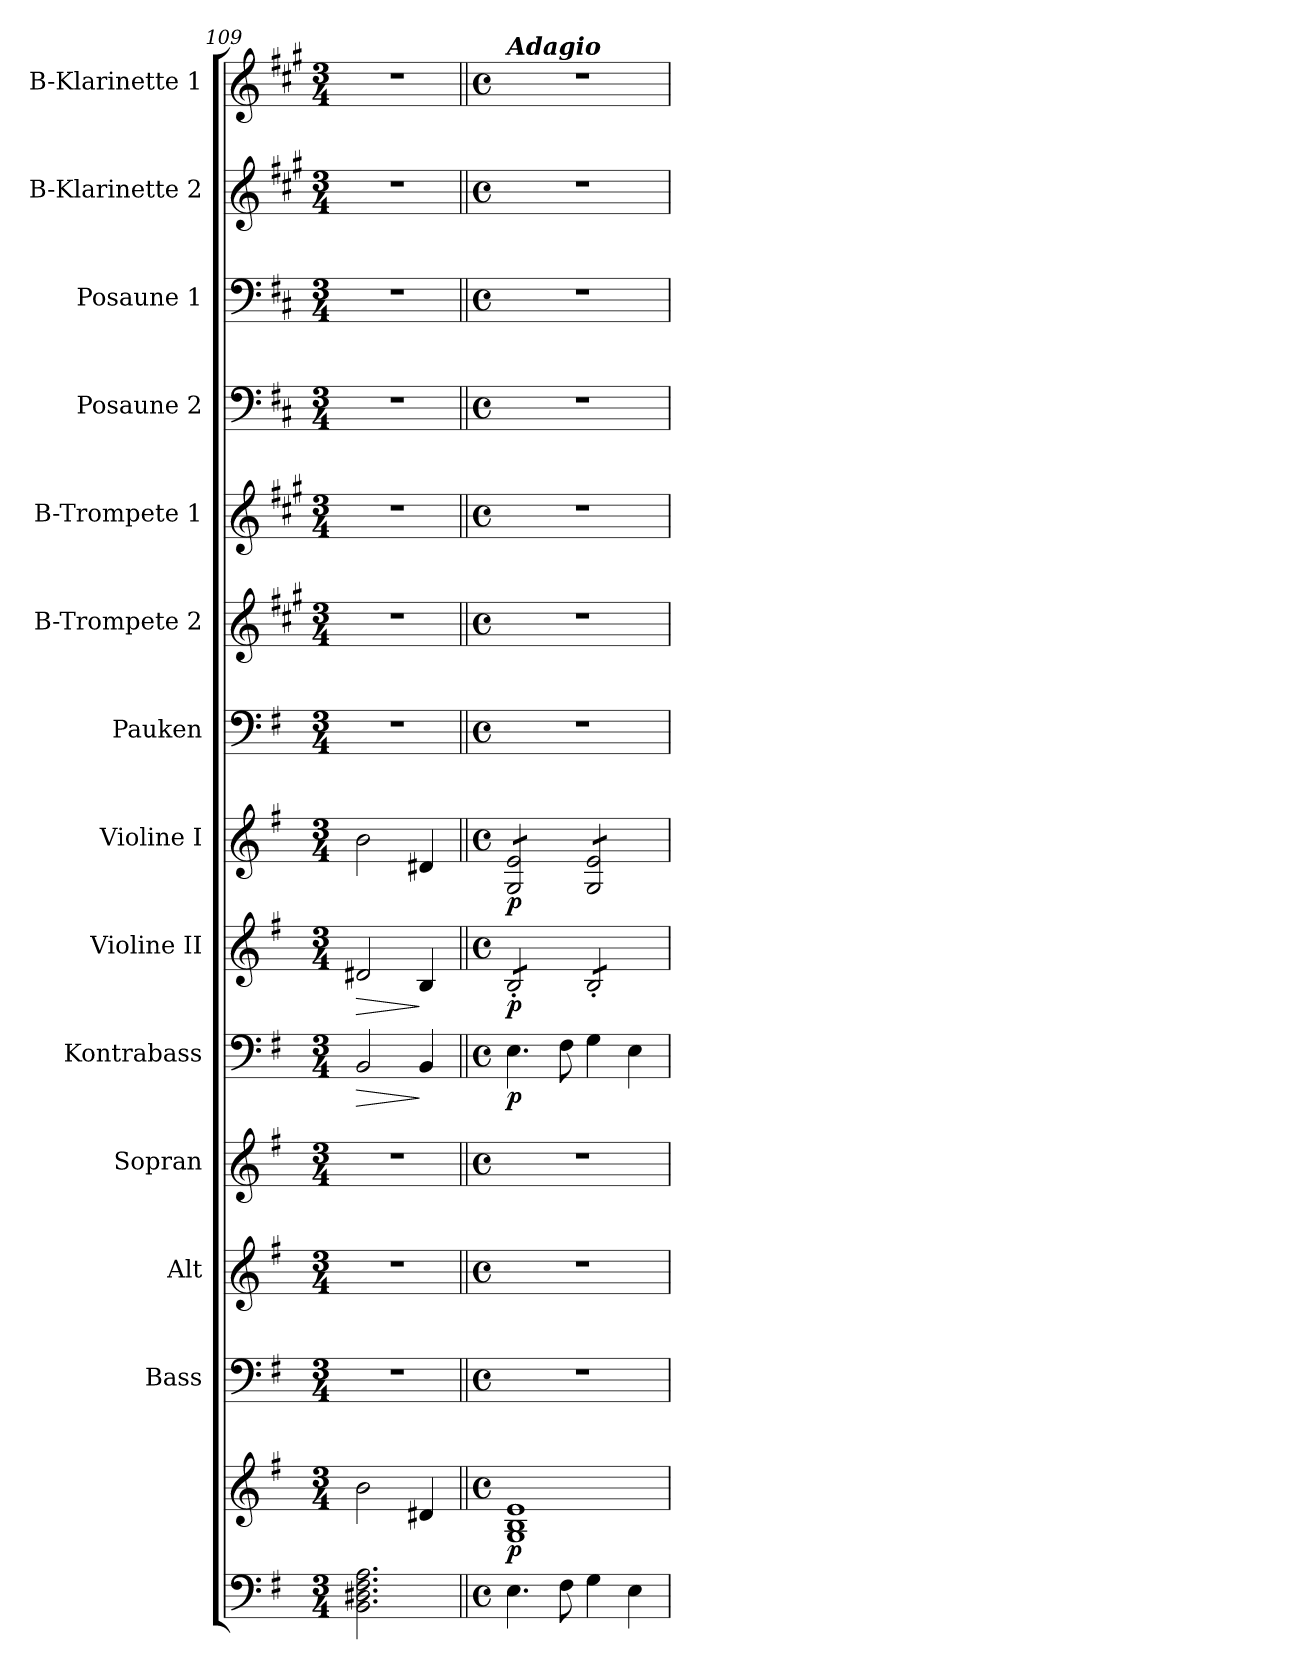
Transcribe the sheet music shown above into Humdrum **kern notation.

**kern	**kern	**dynam	**kern	**kern	**kern	**kern	**dynam	**kern	**dynam	**kern	**dynam	**kern	**kern	**kern	**kern	**kern	**kern	**kern
*part14	*part14	*part14	*part13	*part12	*part11	*part10	*part10	*part9	*part9	*part8	*part8	*part7	*part6	*part5	*part4	*part3	*part2	*part1
*staff15	*staff14	*staff14/15	*staff13	*staff12	*staff11	*staff10	*staff10	*staff9	*staff9	*staff8	*staff8	*staff7	*staff6	*staff5	*staff4	*staff3	*staff2	*staff1
*	*	*	*I"Bass	*I"Alt	*I"Sopran	*I"Kontrabass	*	*I"Violine II	*	*I"Violine I	*	*I"Pauken	*I"B-Trompete 2	*I"B-Trompete 1	*I"Posaune 2	*I"Posaune 1	*I"B-Klarinette 2	*I"B-Klarinette 1
*	*	*	*I'B.	*I'A.	*I'S.	*I'Kb.	*	*I'Vl. II	*	*I'Vl. I	*	*I'Pk.	*I'B Trp. 2	*I'B Trp. 1	*I'Pos. 2	*I'Pos. 1	*I'B Kl. 2	*I'B Kl. 1
*clefF4	*clefG2	*	*clefF4	*clefG2	*clefG2	*clefF4	*	*clefG2	*	*clefG2	*	*clefF4	*clefG2	*clefG2	*clefF4	*clefF4	*clefG2	*clefG2
*	*	*	*	*	*	*ITrd7c12	*	*	*	*	*	*	*ITrd1c2	*ITrd1c2	*ITrd4c7	*ITrd4c7	*ITrd1c2	*ITrd1c2
*k[f#]	*k[f#]	*	*k[f#]	*k[f#]	*k[f#]	*k[f#]	*	*k[f#]	*	*k[f#]	*	*k[f#]	*k[f#]	*k[f#]	*k[f#]	*k[f#]	*k[f#]	*k[f#]
*G:	*G:	*	*G:	*G:	*G:	*G:	*	*G:	*	*G:	*	*G:	*G:	*G:	*G:	*G:	*G:	*G:
*M3/4	*M3/4	*	*M3/4	*M3/4	*M3/4	*M3/4	*	*M3/4	*	*M3/4	*	*M3/4	*M3/4	*M3/4	*M3/4	*M3/4	*M3/4	*M3/4
=109	=109	=109	=109	=109	=109	=109	=109	=109	=109	=109	=109	=109	=109	=109	=109	=109	=109	=109
!	!	!	!	!	!	!	!LO:HP:b	!	!LO:HP:b	!	!	!	!	!	!	!	!	!
2.BB\ 2.D#X\ 2.F#\ 2.A\	2b\	.	2.r	2.r	2.r	2BBB/	>	2d#X/	>	2b\	.	2.r	2.r	2.r	2.r	2.r	2.r	2.r
.	4d#X/	.	.	.	.	4BBB/	]	4B/	]	4d#X/	.	.	.	.	.	.	.	.
=110||	=110||	=110||	=110||	=110||	=110||	=110||	=110||	=110||	=110||	=110||	=110||	=110||	=110||	=110||	=110||	=110||	=110||	=110||
*M4/4	*M4/4	*	*M4/4	*M4/4	*M4/4	*M4/4	*	*M4/4	*	*M4/4	*	*M4/4	*M4/4	*M4/4	*M4/4	*M4/4	*M4/4	*M4/4
*met(c)	*met(c)	*	*met(c)	*met(c)	*met(c)	*met(c)	*	*met(c)	*	*met(c)	*	*met(c)	*met(c)	*met(c)	*met(c)	*met(c)	*met(c)	*met(c)
!	!	!	!	!	!	!	!	!	!	!	!	!	!	!	!	!	!	!LO:TX:a:Bi:t=Adagio
!	!	!LO:DY:b	!	!	!	!	!LO:DY:b	!	!LO:DY:b	!	!LO:DY:b	!	!	!	!	!	!	!
*	*	*	*	*	*	*	*	*tremolo	*	*	*	*	*	*	*	*	*	*
*	*	*	*	*	*	*	*	*	*	*tremolo	*	*	*	*	*	*	*	*
4.E\	1G 1B 1e	p	1r	1r	1r	4.EE\	p	8B'</L	p	8G/ 8e/L	p	1r	1r	1r	1r	1r	1r	1r
.	.	.	.	.	.	.	.	8B'</	.	8G/ 8e/	.	.	.	.	.	.	.	.
.	.	.	.	.	.	.	.	8B'</	.	8G/ 8e/	.	.	.	.	.	.	.	.
8F#\	.	.	.	.	.	8FF#\	.	8B'</J	.	8G/ 8e/J	.	.	.	.	.	.	.	.
4G\	.	.	.	.	.	4GG\	.	8B'</L	.	8G/ 8e/L	.	.	.	.	.	.	.	.
.	.	.	.	.	.	.	.	8B'</	.	8G/ 8e/	.	.	.	.	.	.	.	.
4E\	.	.	.	.	.	4EE\	.	8B'</	.	8G/ 8e/	.	.	.	.	.	.	.	.
.	.	.	.	.	.	.	.	8B'</J	.	8G/ 8e/J	.	.	.	.	.	.	.	.
*	*	*	*	*	*	*	*	*	*	*Xtremolo	*	*	*	*	*	*	*	*
*	*	*	*	*	*	*	*	*Xtremolo	*	*	*	*	*	*	*	*	*	*
=	=	=	=	=	=	=	=	=	=	=	=	=	=	=	=	=	=	=
*-	*-	*-	*-	*-	*-	*-	*-	*-	*-	*-	*-	*-	*-	*-	*-	*-	*-	*-
